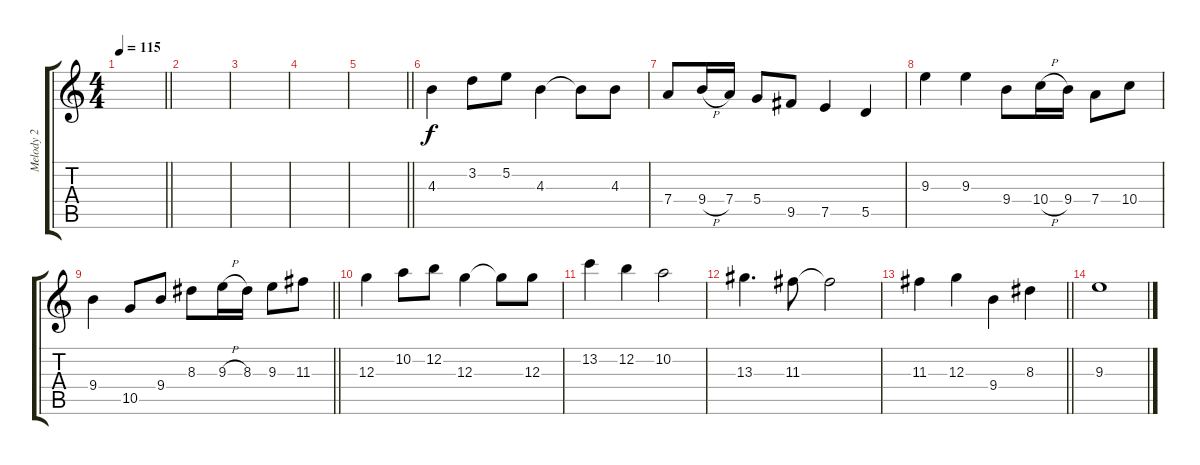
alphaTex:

\track ("Melody 2" "Melody 2") {instrument acousticguitarsteel}
\staff {score tabs}
\tuning (E4 B3 G3 D3 A2 E2) {hide}
\ts (4 4)
\tempo 115
\clef g2
\barLineRight lightlight
\ks c
|
|
|
|
\barLineRight lightlight
|
4.3.4 3.2.8 5.2.8 4.3.4 4.3{t}.8 4.3.8 |
7.4.8 9.4{h}.16 7.4.16 5.4.8 9.5.8 7.5.4 5.5.4 |
9.3.4 9.3.4 9.4.8 10.4{h}.16 9.4.16 7.4.8 10.4.8 |
\barLineRight lightlight
9.4.4 10.5.8 9.4.8 8.3.8 9.3{h}.16 8.3.16 9.3.8 11.3.8 |
12.3.4 10.2.8 12.2.8 12.3.4 12.3{t}.8 12.3.8 |
13.2.4 12.2.4 10.2.2 |
13.3.4{d} 11.3.8 11.3{t}.2 |
\barLineRight lightlight
11.3.4 12.3.4 9.4.4 8.3.4 |
9.3.1
